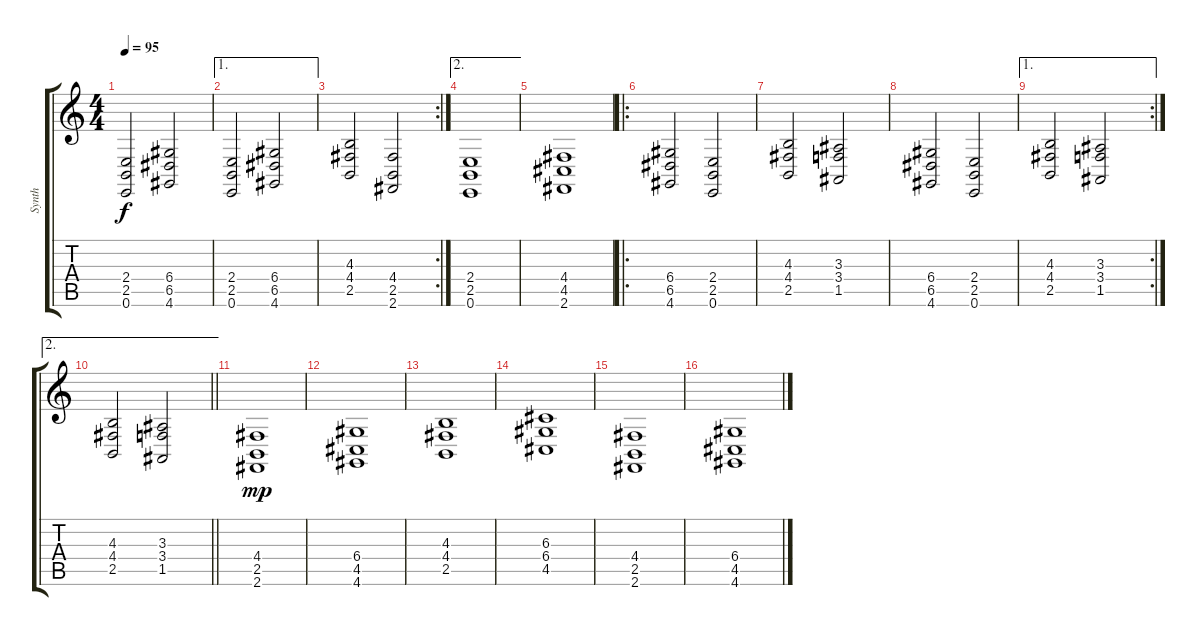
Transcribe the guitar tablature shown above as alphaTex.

\track ("Synth" "Synth") {instrument stringensemble1}
\staff {score tabs}
\tuning (E4 B3 G3 D3 A2 E2) {hide}
\ts (4 4)
\tempo 95
\clef g2
\ks c
(2.4 2.5 0.6).2{dy f} (6.4 6.5 4.6).2 |
\ae 1
(2.4 2.5 0.6).2 (6.4 6.5 4.6).2 |
\rc 2
(4.3 4.4 2.5).2 (4.4 2.5 2.6).2 |
\ae 2
(2.4 2.5 0.6).1 |
(4.4 4.5 2.6).1 |
\ro
(6.4 6.5 4.6).2 (2.4 2.5 0.6).2 |
(4.3 4.4 2.5).2 (3.3 3.4 1.5).2 |
(6.4 6.5 4.6).2 (2.4 2.5 0.6).2 |
\ae 1
\rc 2
(4.3 4.4 2.5).2 (3.3 3.4 1.5).2 |
\ae 2
\barLineRight lightlight
(4.3 4.4 2.5).2 (3.3 3.4 1.5).2 |
(4.4 2.5 2.6).1{dy mp} |
(6.4 4.5 4.6).1 |
(4.3 4.4 2.5).1 |
(6.3 6.4 4.5).1 |
(4.4 2.5 2.6).1 |
(6.4 4.5 4.6).1
